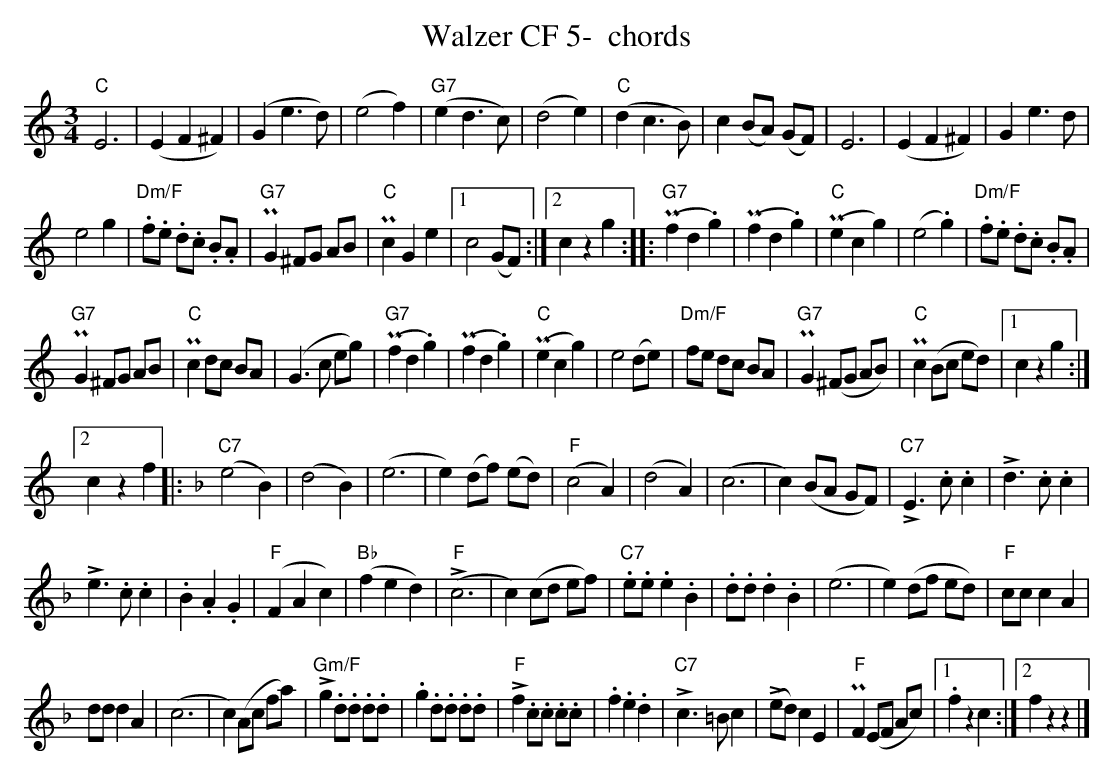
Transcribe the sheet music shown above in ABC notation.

X:1
T:Walzer CF 5-  chords
M:3/4
L:1/4
K:Cmaj%%MIDI gchordon
"C"E3 | (EF^F) | (Ge>d) | (e2f) | "G7"(ed>c) | (d2e) | "C"(dc>B) | c (B/2A/2) (G/2F/2) | E3 | (EF^F) | Ge>d |
e2g | "Dm/F".f/2.e/2 .d/2.c/2 .B/2.A/2 | "G7"PG ^F/2G/2 A/2B/2 | "C"Pc Ge |1 c2 (G/2F/2) :|2 czg :: "G7"P(fd.g) | P(fd.g) | "C"P(ecg) | (e2.g) | "Dm/F".f/2.e/2 .d/2.c/2 .B/2.A/2 |
"G7"PG ^F/2G/2 A/2B/2 | "C"Pc d/2c/2 B/2A/2 | (G>c e/2g/2) | "G7"P(fd.g) | P(fd.g) | "C"P(ecg) | e2 (d/2e/2) | "Dm/F"f/2e/2 d/2c/2 B/2A/2 | "G7"PG (^F/2G/2 A/2B/2) | "C"Pc (B/2c/2 e/2d/2) |1 czg :|2
czf |: [K:Fmaj] "C7"(e2B) | (d2B) | (e3 | e) (d/2f/2) (e/2d/2) | "F"(c2A) | (d2A) | (c3 | c) (B/2A/2 G/2F/2) | "C7"!>!E>.c.c | !>!d>.c.c |
!>!e>.c.c | .B.A.G | "F"(FAc) | "Bb"(fed) | "F"(!>!c3 | c) (c/2d/2 e/2f/2) | "C7".e/2.e/2.e.B | .d/2.d/2 .d.B | (e3 | e) (d/2f/2 e/2d/2) | "F"c/2c/2 cA |
d/2d/2dA | (c3 | c) (A/2c/2 f/2a/2) | "Gm/F"!>!g .d/2.d/2 .d/2.d/2 | .g .d/2.d/2 .d/2.d/2 | "F"!>!f .c/2.c/2 .c/2.c/2 | .f.e.d | "C7"!>!c>=Bc | !>!(e/2d/2) cE | "F"PF (E/2F/2 A/2c/2) |1 .fzc :|2 fzz |]
